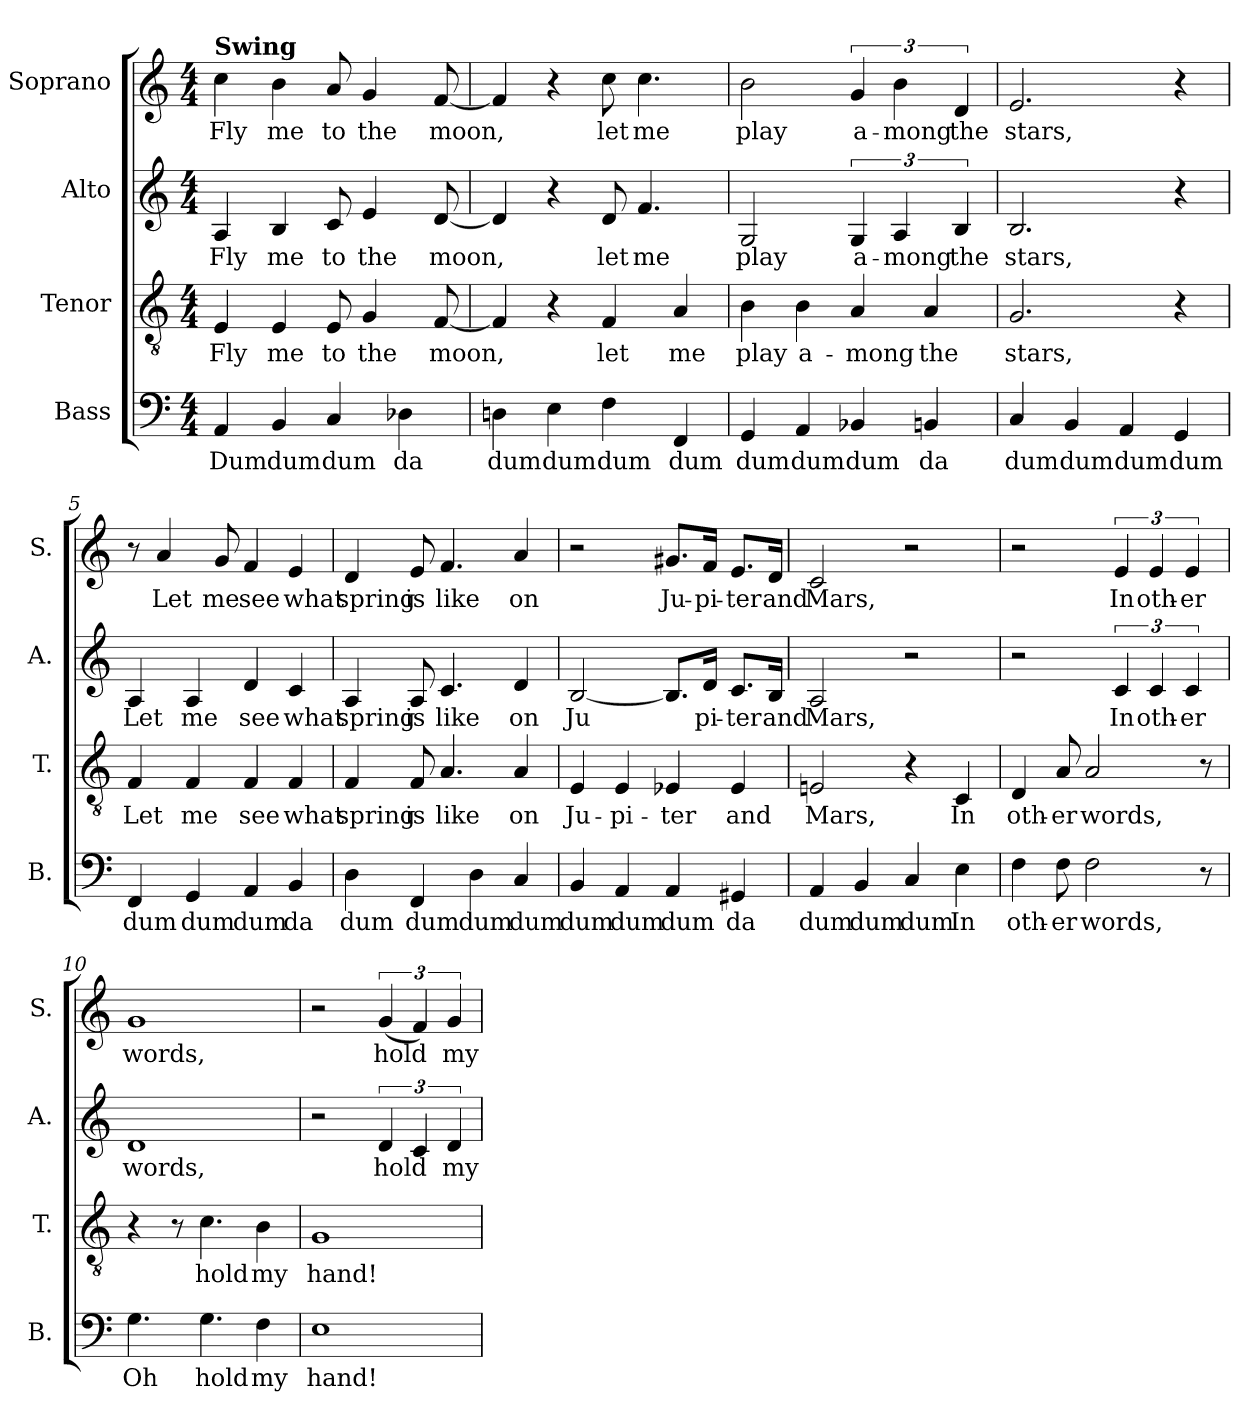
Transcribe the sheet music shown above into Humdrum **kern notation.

**kern	**text	**kern	**text	**kern	**text	**kern	**text
*part4	*part4	*part3	*part3	*part2	*part2	*part1	*part1
*staff4	*staff4	*staff3	*staff3	*staff2	*staff2	*staff1	*staff1
*I"Bass	*	*I"Tenor	*	*I"Alto	*	*I"Soprano	*
*I'B.	*	*I'T.	*	*I'A.	*	*I'S.	*
*clefF4	*	*clefGv2	*	*clefG2	*	*clefG2	*
*k[]	*	*k[]	*	*k[]	*	*k[]	*
*M4/4	*	*M4/4	*	*M4/4	*	*M4/4	*
*MM130	*	*MM130	*	*MM130	*	*MM130	*
=1	=1	=1	=1	=1	=1	=1	=1
!	!	!	!	!	!	!LO:TX:B:t=Swing	!
!	!LO:LY:b	!	!LO:LY:b	!	!LO:LY:b	!	!LO:LY:b
4AA/	Dum	4E/	Fly	4A/	Fly	4cc\	Fly
!	!LO:LY:b	!	!LO:LY:b	!	!LO:LY:b	!	!LO:LY:b
4BB/	dum	4E/	me	4B/	me	4b\	me
!	!LO:LY:b	!	!LO:LY:b	!	!LO:LY:b	!	!LO:LY:b
4C/	dum	8E/	to	8c/	to	8a/	to
!	!	!	!LO:LY:b	!	!LO:LY:b	!	!LO:LY:b
.	.	4G/	the	4e/	the	4g/	the
!	!LO:LY:b	!	!	!	!	!	!
4D-X\	da	.	.	.	.	.	.
!	!	!	!LO:LY:b	!	!LO:LY:b	!	!LO:LY:b
.	.	[8F/	moon,	[8d/	moon,	[8f/	moon,
=2	=2	=2	=2	=2	=2	=2	=2
!	!LO:LY:b	!	!	!	!	!	!
4Dn\	dum	4F/]	.	4d/]	.	4f/]	.
!	!LO:LY:b	!	!	!	!	!	!
4E\	dum	4r	.	4r	.	4r	.
!	!LO:LY:b	!	!LO:LY:b	!	!LO:LY:b	!	!LO:LY:b
4F\	dum	4F/	let	8d/	let	8cc\	let
!	!	!	!	!	!LO:LY:b	!	!LO:LY:b
.	.	.	.	4.f/	me	4.cc\	me
!	!LO:LY:b	!	!LO:LY:b	!	!	!	!
4FF/	dum	4A/	me	.	.	.	.
=3	=3	=3	=3	=3	=3	=3	=3
!	!LO:LY:b	!	!LO:LY:b	!	!LO:LY:b	!	!LO:LY:b
4GG/	dum	4B\	play	2G/	play	2b\	play
!	!LO:LY:b	!	!LO:LY:b	!	!	!	!
4AA/	dum	4B\	a-	.	.	.	.
!	!LO:LY:b	!	!LO:LY:b	!	!LO:LY:b	!	!LO:LY:b
4BB-X/	dum	4A/	-mong	6G/	a-	6g/	a-
!	!	!	!	!	!LO:LY:b	!	!LO:LY:b
.	.	.	.	6A/	-mong	6b\	-mong
!	!LO:LY:b	!	!LO:LY:b	!	!	!	!
4BBn/	da	4A/	the	.	.	.	.
!	!	!	!	!	!LO:LY:b	!	!LO:LY:b
.	.	.	.	6B/	the	6d/	the
=4	=4	=4	=4	=4	=4	=4	=4
!	!LO:LY:b	!	!LO:LY:b	!	!LO:LY:b	!	!LO:LY:b
4C/	dum	2.G/	stars,	2.B/	stars,	2.e/	stars,
!	!LO:LY:b	!	!	!	!	!	!
4BB/	dum	.	.	.	.	.	.
!	!LO:LY:b	!	!	!	!	!	!
4AA/	dum	.	.	.	.	.	.
!	!LO:LY:b	!	!	!	!	!	!
4GG/	dum	4r	.	4r	.	4r	.
!!LO:LB:g=z
=5	=5	=5	=5	=5	=5	=5	=5
!	!LO:LY:b	!	!LO:LY:b	!	!LO:LY:b	!	!
4FF/	dum	4F/	Let	4A/	Let	8r	.
!	!	!	!	!	!	!	!LO:LY:b
.	.	.	.	.	.	4a/	Let
!	!LO:LY:b	!	!LO:LY:b	!	!LO:LY:b	!	!
4GG/	dum	4F/	me	4A/	me	.	.
!	!	!	!	!	!	!	!LO:LY:b
.	.	.	.	.	.	8g/	me
!	!LO:LY:b	!	!LO:LY:b	!	!LO:LY:b	!	!LO:LY:b
4AA/	dum	4F/	see	4d/	see	4f/	see
!	!LO:LY:b	!	!LO:LY:b	!	!LO:LY:b	!	!LO:LY:b
4BB/	da	4F/	what	4c/	what	4e/	what
=6	=6	=6	=6	=6	=6	=6	=6
!	!LO:LY:b	!	!LO:LY:b	!	!LO:LY:b	!	!LO:LY:b
4D\	dum	4F/	spring	4A/	spring	4d/	spring
!	!LO:LY:b	!	!LO:LY:b	!	!LO:LY:b	!	!LO:LY:b
4FF/	dum	8F/	is	8A/	is	8e/	is
!	!	!	!LO:LY:b	!	!LO:LY:b	!	!LO:LY:b
.	.	4.A/	like	4.c/	like	4.f/	like
!	!LO:LY:b	!	!	!	!	!	!
4D\	dum	.	.	.	.	.	.
!	!LO:LY:b	!	!LO:LY:b	!	!LO:LY:b	!	!LO:LY:b
4C/	dum	4A/	on	4d/	on	4a/	on
=7	=7	=7	=7	=7	=7	=7	=7
!	!LO:LY:b	!	!LO:LY:b	!	!LO:LY:b	!	!
4BB/	dum	4E/	Ju-	[2B/	-Ju	2r	.
!	!LO:LY:b	!	!LO:LY:b	!	!	!	!
4AA/	dum	4E/	-pi-	.	.	.	.
!	!LO:LY:b	!	!LO:LY:b	!	!	!	!LO:LY:b
4AA/	dum	4E-X/	-ter	8.B/L]	.	8.g#X/L	Ju-
!	!	!	!	!	!LO:LY:b	!	!LO:LY:b
.	.	.	.	16d/Jk	pi-	16f/Jk	-pi-
!	!LO:LY:b	!	!LO:LY:b	!	!LO:LY:b	!	!LO:LY:b
4GG#X/	da	4E-/	and	8.c/L	-ter	8.e/L	-ter
!	!	!	!	!	!LO:LY:b	!	!LO:LY:b
.	.	.	.	16B/Jk	and	16d/Jk	and
=8	=8	=8	=8	=8	=8	=8	=8
!	!LO:LY:b	!	!LO:LY:b	!	!LO:LY:b	!	!LO:LY:b
4AA/	dum	2En/	Mars,	2A/	Mars,	2c/	Mars,
!	!LO:LY:b	!	!	!	!	!	!
4BB/	dum	.	.	.	.	.	.
!	!LO:LY:b	!	!	!	!	!	!
4C/	dum	4r	.	2r	.	2r	.
!	!LO:LY:b	!	!LO:LY:b	!	!	!	!
4E\	In	4C/	In	.	.	.	.
=9	=9	=9	=9	=9	=9	=9	=9
!	!LO:LY:b	!	!LO:LY:b	!	!	!	!
4F\	oth-	4D/	oth-	2r	.	2r	.
!	!LO:LY:b	!	!LO:LY:b	!	!	!	!
8F\	-er	8A/	-er	.	.	.	.
!	!LO:LY:b	!	!LO:LY:b	!	!	!	!
2F\	words,	2A/	words,	.	.	.	.
!	!	!	!	!	!LO:LY:b	!	!LO:LY:b
.	.	.	.	6c/	In	6e/	In
!	!	!	!	!	!LO:LY:b	!	!LO:LY:b
.	.	.	.	6c/	oth-	6e/	oth-
!	!	!	!	!	!LO:LY:b	!	!LO:LY:b
.	.	.	.	6c/	-er	6e/	-er
8r	.	8r	.	.	.	.	.
!!LO:LB:g=z
=10	=10	=10	=10	=10	=10	=10	=10
!	!LO:LY:b	!	!	!	!LO:LY:b	!	!LO:LY:b
4.G\	Oh	4r	.	1d	words,	1g	words,
.	.	8r	.	.	.	.	.
!	!LO:LY:b	!	!LO:LY:b	!	!	!	!
4.G\	hold	4.c\	hold	.	.	.	.
!	!LO:LY:b	!	!LO:LY:b	!	!	!	!
4F\	my	4B\	my	.	.	.	.
=11	=11	=11	=11	=11	=11	=11	=11
!	!LO:LY:b	!	!LO:LY:b	!	!	!	!
1E	hand!	1G	hand!	2r	.	2r	.
!	!	!	!	!	!LO:LY:b	!	!LO:LY:b
.	.	.	.	6d/	hold	(<6g/	hold
.	.	.	.	6c/	.	6f/)	.
!	!	!	!	!	!LO:LY:b	!	!LO:LY:b
.	.	.	.	6d/	my	6g/	my
=	=	=	=	=	=	=	=
*-	*-	*-	*-	*-	*-	*-	*-
